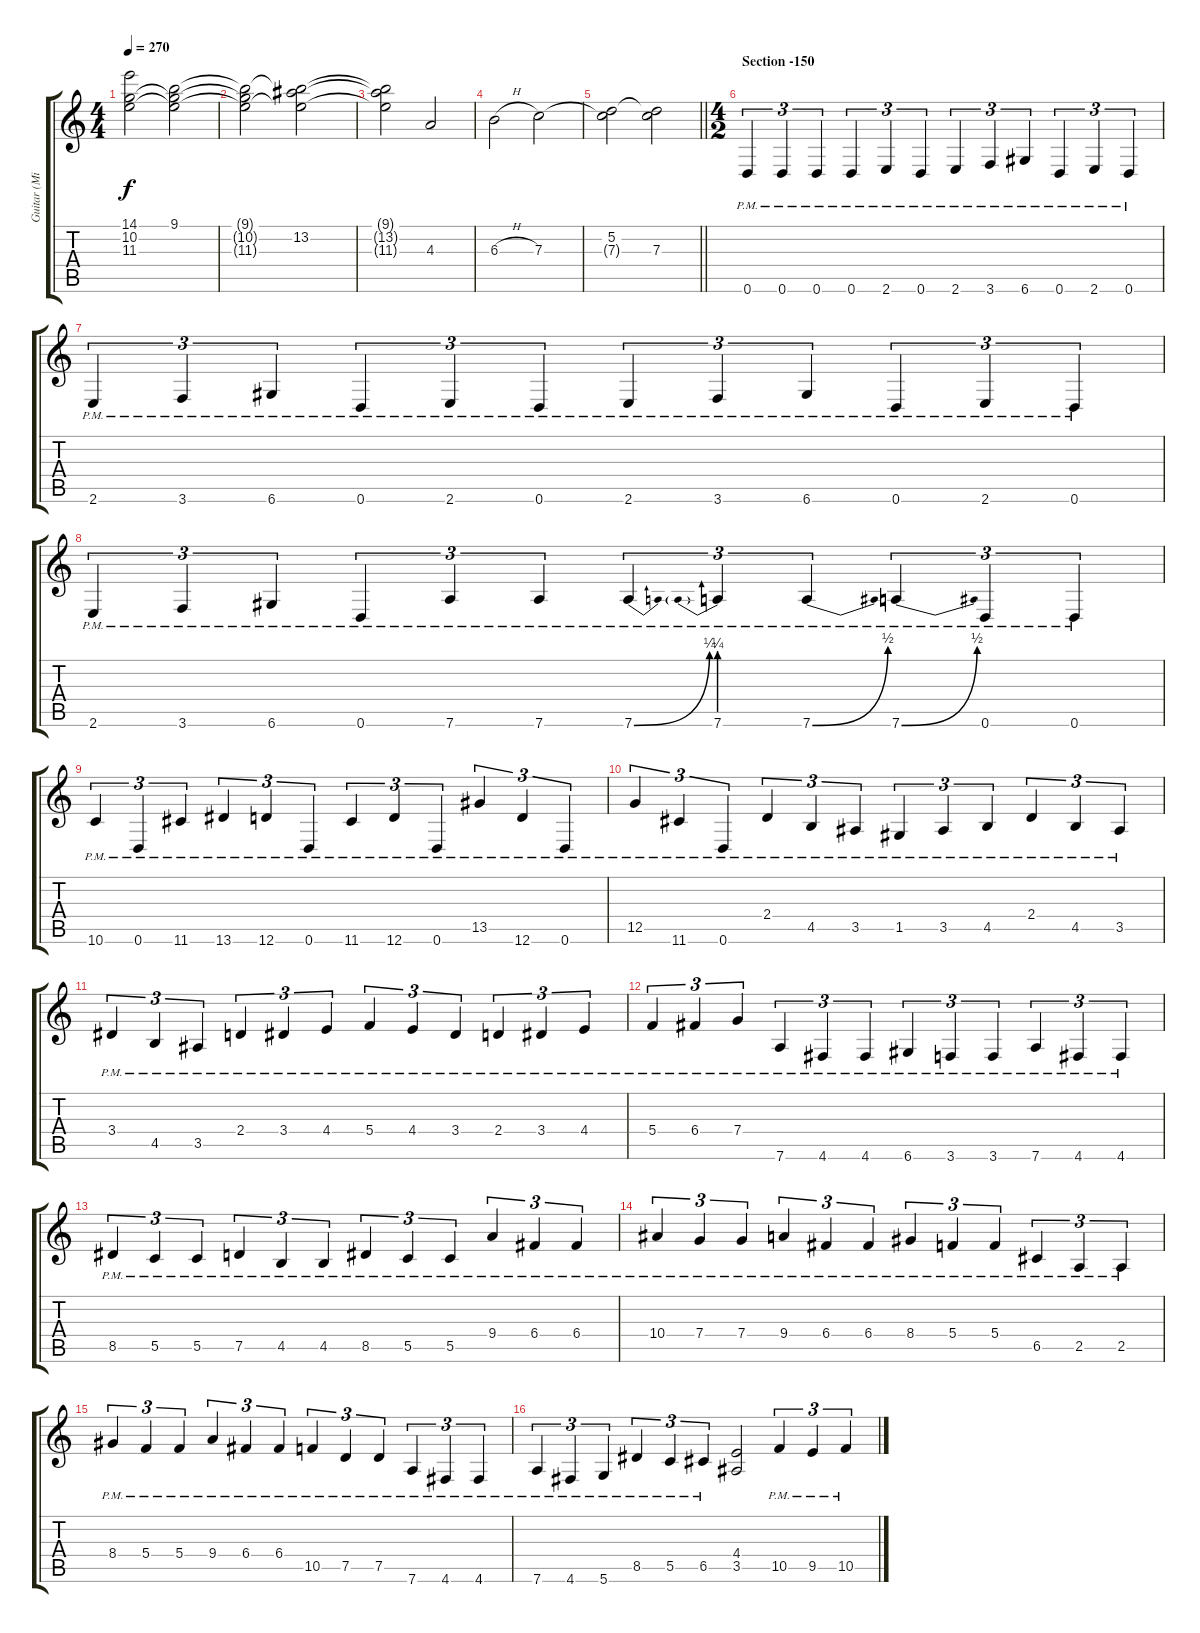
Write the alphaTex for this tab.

\track ("Guitar (Mika)" "Guitar (Mi") {instrument overdrivenguitar}
\staff {score tabs}
\tuning (D4 A3 F3 C3 G2 D2) {hide}
\ts (4 4)
\tempo 270
\clef g2
\ks c
(14.1{t} 10.2{t} 11.3{t}).2{dy f} (9.1 10.2{t} 11.3{t}).2 |
(9.1{t} 10.2{t} 11.3{t}).2 (9.1{t} 13.2 11.3{t}).2 |
(9.1{t} 13.2{t} 11.3{t}).2 4.3.2 |
6.3{h}.2 7.3.2 |
\barLineRight lightlight
(5.2 7.3{t}).2 (5.2{t} 7.3).2 |
\ts (4 2)
\section ("" "Section -150")
0.6{pm}.4{tu (3 2)} 0.6{pm}.4{tu (3 2)} 0.6{pm}.4{tu (3 2)} 0.6{pm}.4{tu (3 2)} 2.6{pm}.4{tu (3 2)} 0.6{pm}.4{tu (3 2)} 2.6{pm}.4{tu (3 2)} 3.6{pm}.4{tu (3 2)} 6.6{pm}.4{tu (3 2)} 0.6{pm}.4{tu (3 2)} 2.6{pm}.4{tu (3 2)} 0.6{pm}.4{tu (3 2)} |
2.6{pm}.4{tu (3 2)} 3.6{pm}.4{tu (3 2)} 6.6{pm}.4{tu (3 2)} 0.6{pm}.4{tu (3 2)} 2.6{pm}.4{tu (3 2)} 0.6{pm}.4{tu (3 2)} 2.6{pm}.4{tu (3 2)} 3.6{pm}.4{tu (3 2)} 6.6{pm}.4{tu (3 2)} 0.6{pm}.4{tu (3 2)} 2.6{pm}.4{tu (3 2)} 0.6{pm}.4{tu (3 2)} |
2.6{pm}.4{tu (3 2)} 3.6{pm}.4{tu (3 2)} 6.6{pm}.4{tu (3 2)} 0.6{pm}.4{tu (3 2)} 7.6{pm}.4{tu (3 2)} 7.6{pm}.4{tu (3 2)} 7.6{be (bend 0 0 60 1) pm}.4{tu (3 2)} 7.6{be (prebend 0 1 60 1) pm}.4{tu (3 2)} 7.6{be (bend 0 0 60 2) pm}.4{tu (3 2)} 7.6{be (bend 0 0 60 2) pm}.4{tu (3 2)} 0.6{pm}.4{tu (3 2)} 0.6{pm}.4{tu (3 2)} |
10.6{pm}.4{tu (3 2)} 0.6{pm}.4{tu (3 2)} 11.6{pm}.4{tu (3 2)} 13.6{pm}.4{tu (3 2)} 12.6{pm}.4{tu (3 2)} 0.6{pm}.4{tu (3 2)} 11.6{pm}.4{tu (3 2)} 12.6{pm}.4{tu (3 2)} 0.6{pm}.4{tu (3 2)} 13.5{pm}.4{tu (3 2)} 12.6{pm}.4{tu (3 2)} 0.6{pm}.4{tu (3 2)} |
12.5{pm}.4{tu (3 2)} 11.6{pm}.4{tu (3 2)} 0.6{pm}.4{tu (3 2)} 2.4{pm}.4{tu (3 2)} 4.5{pm}.4{tu (3 2)} 3.5{pm}.4{tu (3 2)} 1.5{pm}.4{tu (3 2)} 3.5{pm}.4{tu (3 2)} 4.5{pm}.4{tu (3 2)} 2.4{pm}.4{tu (3 2)} 4.5{pm}.4{tu (3 2)} 3.5{pm}.4{tu (3 2)} |
3.4{pm}.4{tu (3 2)} 4.5{pm}.4{tu (3 2)} 3.5{pm}.4{tu (3 2)} 2.4{pm}.4{tu (3 2)} 3.4{pm}.4{tu (3 2)} 4.4{pm}.4{tu (3 2)} 5.4{pm}.4{tu (3 2)} 4.4{pm}.4{tu (3 2)} 3.4{pm}.4{tu (3 2)} 2.4{pm}.4{tu (3 2)} 3.4{pm}.4{tu (3 2)} 4.4{pm}.4{tu (3 2)} |
5.4{pm}.4{tu (3 2)} 6.4{pm}.4{tu (3 2)} 7.4{pm}.4{tu (3 2)} 7.6{pm}.4{tu (3 2)} 4.6{pm}.4{tu (3 2)} 4.6{pm}.4{tu (3 2)} 6.6{pm}.4{tu (3 2)} 3.6{pm}.4{tu (3 2)} 3.6{pm}.4{tu (3 2)} 7.6{pm}.4{tu (3 2)} 4.6{pm}.4{tu (3 2)} 4.6{pm}.4{tu (3 2)} |
8.5{pm}.4{tu (3 2)} 5.5{pm}.4{tu (3 2)} 5.5{pm}.4{tu (3 2)} 7.5{pm}.4{tu (3 2)} 4.5{pm}.4{tu (3 2)} 4.5{pm}.4{tu (3 2)} 8.5{pm}.4{tu (3 2)} 5.5{pm}.4{tu (3 2)} 5.5{pm}.4{tu (3 2)} 9.4{pm}.4{tu (3 2)} 6.4{pm}.4{tu (3 2)} 6.4{pm}.4{tu (3 2)} |
10.4{pm}.4{tu (3 2)} 7.4{pm}.4{tu (3 2)} 7.4{pm}.4{tu (3 2)} 9.4{pm}.4{tu (3 2)} 6.4{pm}.4{tu (3 2)} 6.4{pm}.4{tu (3 2)} 8.4{pm}.4{tu (3 2)} 5.4{pm}.4{tu (3 2)} 5.4{pm}.4{tu (3 2)} 6.5{pm}.4{tu (3 2)} 2.5{pm}.4{tu (3 2)} 2.5{pm}.4{tu (3 2)} |
8.4{pm}.4{tu (3 2)} 5.4{pm}.4{tu (3 2)} 5.4{pm}.4{tu (3 2)} 9.4{pm}.4{tu (3 2)} 6.4{pm}.4{tu (3 2)} 6.4{pm}.4{tu (3 2)} 10.5{pm}.4{tu (3 2)} 7.5{pm}.4{tu (3 2)} 7.5{pm}.4{tu (3 2)} 7.6{pm}.4{tu (3 2)} 4.6{pm}.4{tu (3 2)} 4.6{pm}.4{tu (3 2)} |
7.6{pm}.4{tu (3 2)} 4.6{pm}.4{tu (3 2)} 5.6{pm}.4{tu (3 2)} 8.5{pm}.4{tu (3 2)} 5.5{pm}.4{tu (3 2)} 6.5{pm}.4{tu (3 2)} (4.4 3.5).2 10.5{pm}.4{tu (3 2)} 9.5{pm}.4{tu (3 2)} 10.5{pm}.4{tu (3 2)}
